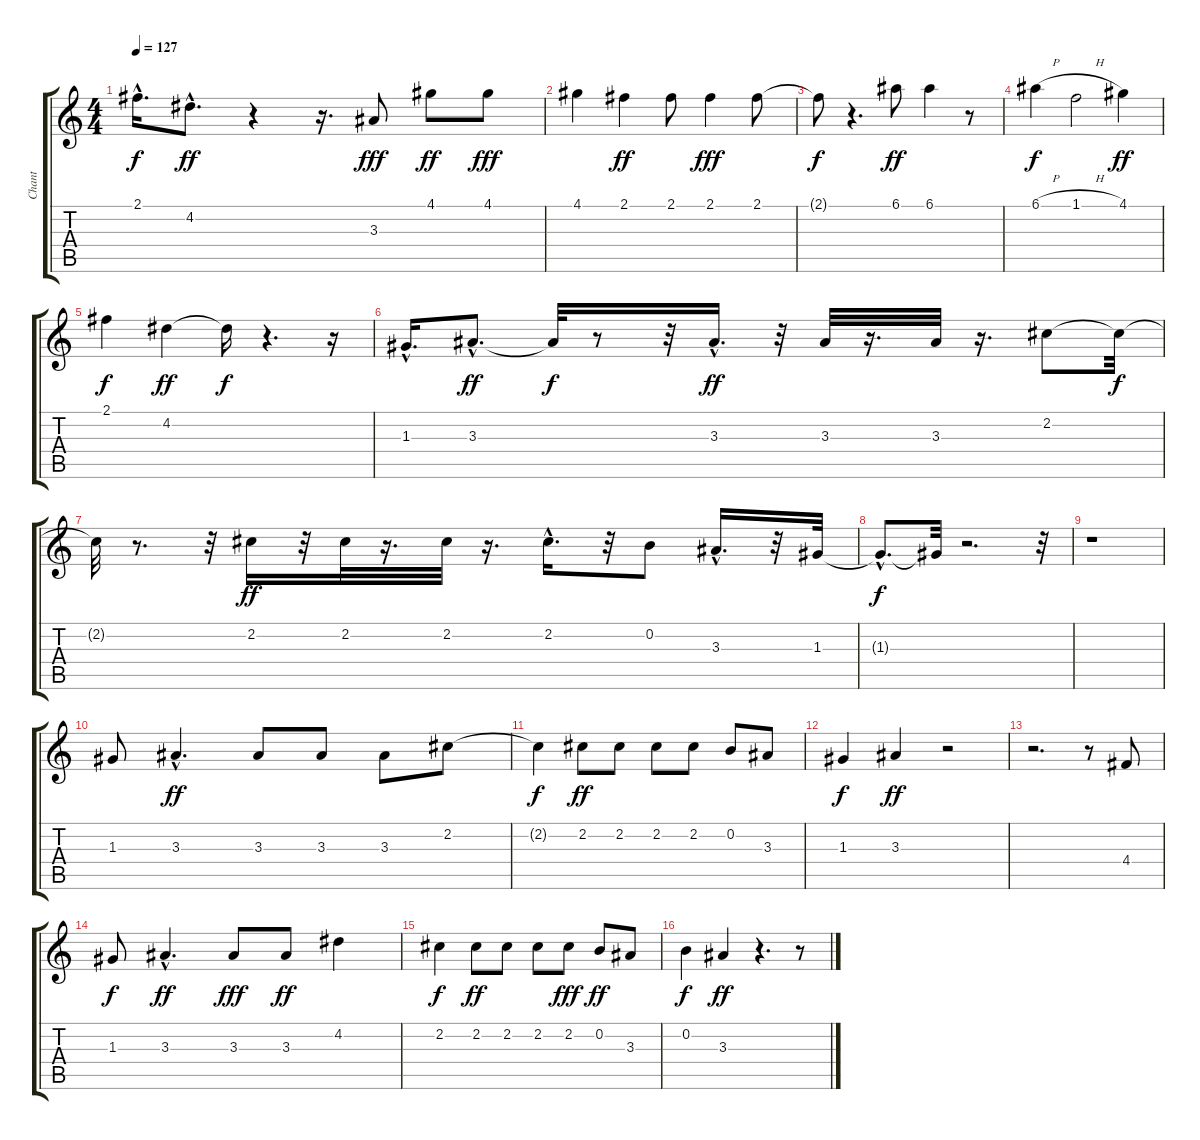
\track ("Chant" "Chant") {instrument electricguitarjazz}
\staff {score tabs}
\tuning (E4 B3 G3 D3 A2 E2) {hide}
\ts (4 4)
\tempo 127
\clef g2
\ks c
2.1{hac t}.16{d dy f} 4.2{hac}.8{d dy ff} r.4 r.16{d} 3.3.8{dy fff} 4.1.8{dy ff} 4.1.8{dy fff} |
4.1.4 2.1.4{dy ff} 2.1.8 2.1.4{dy fff} 2.1.8 |
2.1{t}.8{dy f} r.4{d} 6.1.8{dy ff} 6.1.4 r.8 |
6.1{h}.4{dy f} 1.1{h}.2 4.1.4{dy ff} |
2.1.4{dy f} 4.2.4{dy ff} 4.2{t}.16{dy f} r.4{d} r.16 |
1.3{hac}.16{d} 3.3{hac}.8{d dy ff} 3.3{t}.32{dy f} r.8 r.32 3.3{hac}.16{d dy ff} r.32 3.3.32 r.16{d} 3.3.32 r.16{d} 2.2.8 2.2{t}.32{dy f} |
2.2{t}.32 r.8{d} r.32 2.2.16{dy ff} r.32 2.2.32 r.16{d} 2.2.32 r.16{d} 2.2{hac}.16{d} r.32 0.2.8 3.3{hac}.16{d} r.32 1.3.32 |
1.3{hac t}.8{d dy f} 1.3{t}.32 r.2{d} r.32 |
r.1 |
1.3.8 3.3{hac}.4{d dy ff} 3.3.8 3.3.8 3.3.8 2.2.8 |
2.2{t}.4{dy f} 2.2.8{dy ff} 2.2.8 2.2.8 2.2.8 0.2.8 3.3.8 |
1.3.4{dy f} 3.3.4{dy ff} r.2 |
r.2{d} r.8 4.4.8 |
1.3.8{dy f} 3.3{hac}.4{d dy ff} 3.3.8{dy fff} 3.3.8{dy ff} 4.2.4 |
2.2.4{dy f} 2.2.8{dy ff} 2.2.8 2.2.8 2.2.8{dy fff} 0.2.8{dy ff} 3.3.8 |
0.2.4{dy f} 3.3.4{dy ff} r.4{d} r.8
